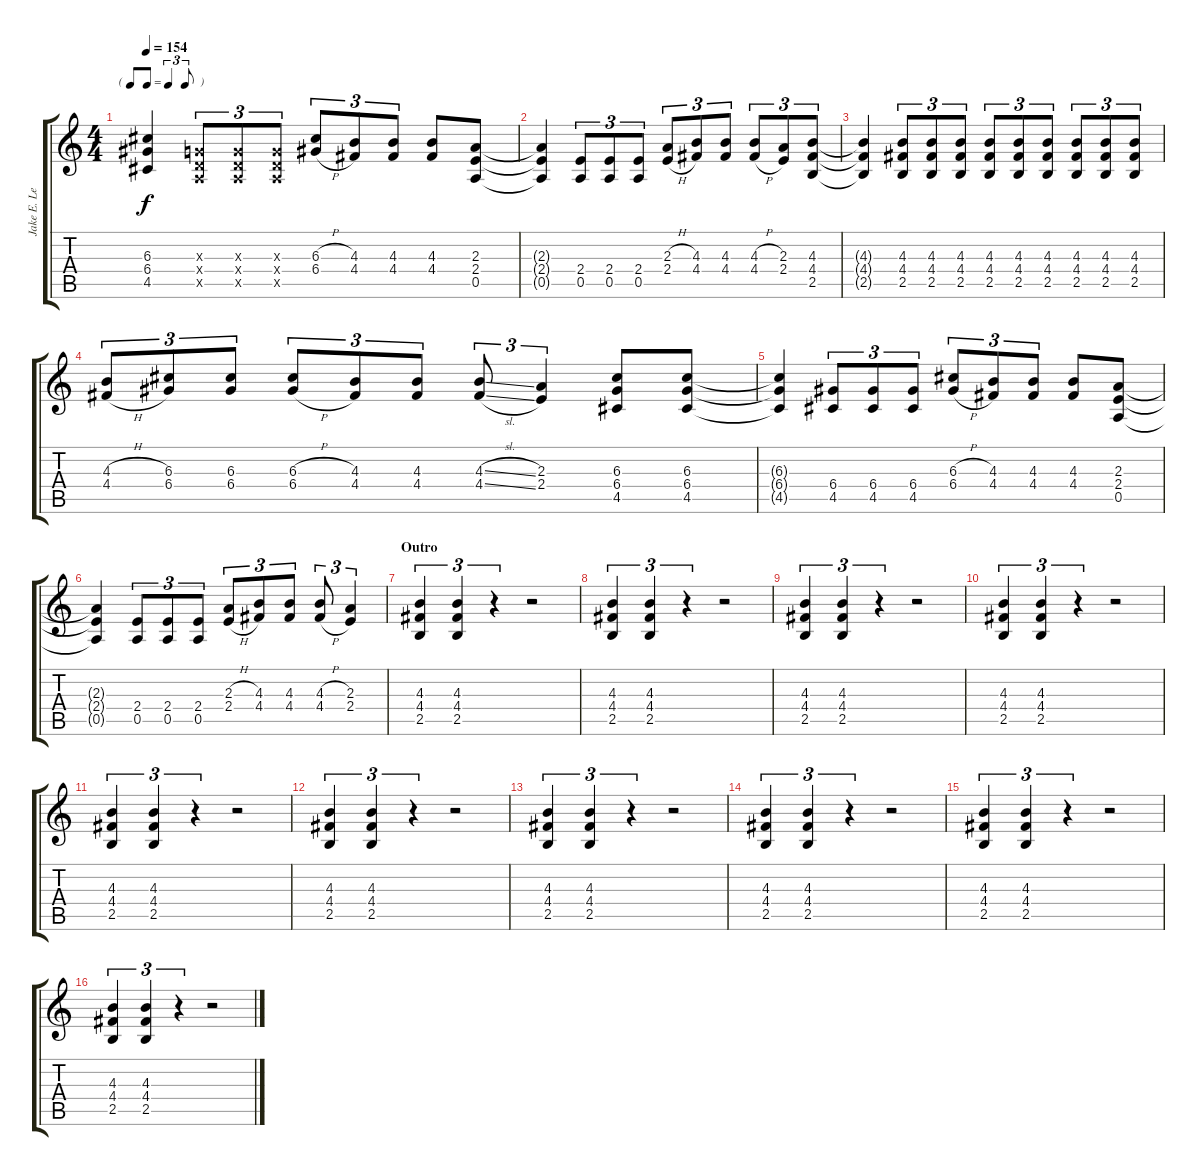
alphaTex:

\track ("Jake E. Lee (Lead)" "Jake E. Le") {instrument overdrivenguitar}
\staff {score tabs}
\tuning (E4 B3 G3 D3 A2 E2) {hide}
\ts (4 4)
\tf triplet8th
\tempo 154
\clef g2
\ks c
(6.3{t} 6.4{t} 4.5{t}).4{dy f} (0.3{x} 0.4{x} 0.5{x}).8{tu (3 2)} (0.3{x} 0.4{x} 0.5{x}).8{tu (3 2)} (0.3{x} 0.4{x} 0.5{x}).8{tu (3 2)} (6.3{h} 6.4{h}).8{tu (3 2)} (4.3 4.4).8{tu (3 2)} (4.3 4.4).8{tu (3 2)} (4.3 4.4).8 (2.3 2.4 0.5).8 |
(2.3{t} 2.4{t} 0.5{t}).4 (2.4 0.5).8{tu (3 2)} (2.4 0.5).8{tu (3 2)} (2.4 0.5).8{tu (3 2)} (2.3{h} 2.4{h}).8{tu (3 2)} (4.3 4.4).8{tu (3 2)} (4.3 4.4).8{tu (3 2)} (4.3{h} 4.4{h}).8{tu (3 2)} (2.3 2.4).8{tu (3 2)} (4.3 4.4 2.5).8{tu (3 2)} |
(4.3{t} 4.4{t} 2.5{t}).4 (4.3 4.4 2.5).8{tu (3 2)} (4.3 4.4 2.5).8{tu (3 2)} (4.3 4.4 2.5).8{tu (3 2)} (4.3 4.4 2.5).8{tu (3 2)} (4.3 4.4 2.5).8{tu (3 2)} (4.3 4.4 2.5).8{tu (3 2)} (4.3 4.4 2.5).8{tu (3 2)} (4.3 4.4 2.5).8{tu (3 2)} (4.3 4.4 2.5).8{tu (3 2)} |
(4.3{h} 4.4{h}).8{tu (3 2)} (6.3 6.4).8{tu (3 2)} (6.3 6.4).8{tu (3 2)} (6.3{h} 6.4{h}).8{tu (3 2)} (4.3 4.4).8{tu (3 2)} (4.3 4.4).8{tu (3 2)} (4.3{sl} 4.4{sl}).8{tu (3 2)} (2.3 2.4).4{tu (3 2)} (6.3 6.4 4.5).8 (6.3 6.4 4.5).8 |
(6.3{t} 6.4{t} 4.5{t}).4 (6.4 4.5).8{tu (3 2)} (6.4 4.5).8{tu (3 2)} (6.4 4.5).8{tu (3 2)} (6.3{h} 6.4{h}).8{tu (3 2)} (4.3 4.4).8{tu (3 2)} (4.3 4.4).8{tu (3 2)} (4.3 4.4).8 (2.3 2.4 0.5).8 |
(2.3{t} 2.4{t} 0.5{t}).4 (2.4 0.5).8{tu (3 2)} (2.4 0.5).8{tu (3 2)} (2.4 0.5).8{tu (3 2)} (2.3{h} 2.4{h}).8{tu (3 2)} (4.3 4.4).8{tu (3 2)} (4.3 4.4).8{tu (3 2)} (4.3{h} 4.4{h}).8{tu (3 2)} (2.3 2.4).4{tu (3 2)} |
\section ("" "Outro")
(4.3 4.4 2.5).4{tu (3 2)} (4.3 4.4 2.5).4{tu (3 2)} r.4{tu (3 2)} r.2 |
(4.3 4.4 2.5).4{tu (3 2)} (4.3 4.4 2.5).4{tu (3 2)} r.4{tu (3 2)} r.2 |
(4.3 4.4 2.5).4{tu (3 2)} (4.3 4.4 2.5).4{tu (3 2)} r.4{tu (3 2)} r.2 |
(4.3 4.4 2.5).4{tu (3 2)} (4.3 4.4 2.5).4{tu (3 2)} r.4{tu (3 2)} r.2 |
(4.3 4.4 2.5).4{tu (3 2)} (4.3 4.4 2.5).4{tu (3 2)} r.4{tu (3 2)} r.2 |
(4.3 4.4 2.5).4{tu (3 2) volume 6} (4.3 4.4 2.5).4{tu (3 2)} r.4{tu (3 2)} r.2 |
(4.3 4.4 2.5).4{tu (3 2)} (4.3 4.4 2.5).4{tu (3 2)} r.4{tu (3 2)} r.2 |
(4.3 4.4 2.5).4{tu (3 2)} (4.3 4.4 2.5).4{tu (3 2)} r.4{tu (3 2)} r.2 |
(4.3 4.4 2.5).4{tu (3 2)} (4.3 4.4 2.5).4{tu (3 2)} r.4{tu (3 2)} r.2 |
(4.3 4.4 2.5).4{tu (3 2) volume 0} (4.3 4.4 2.5).4{tu (3 2)} r.4{tu (3 2)} r.2
